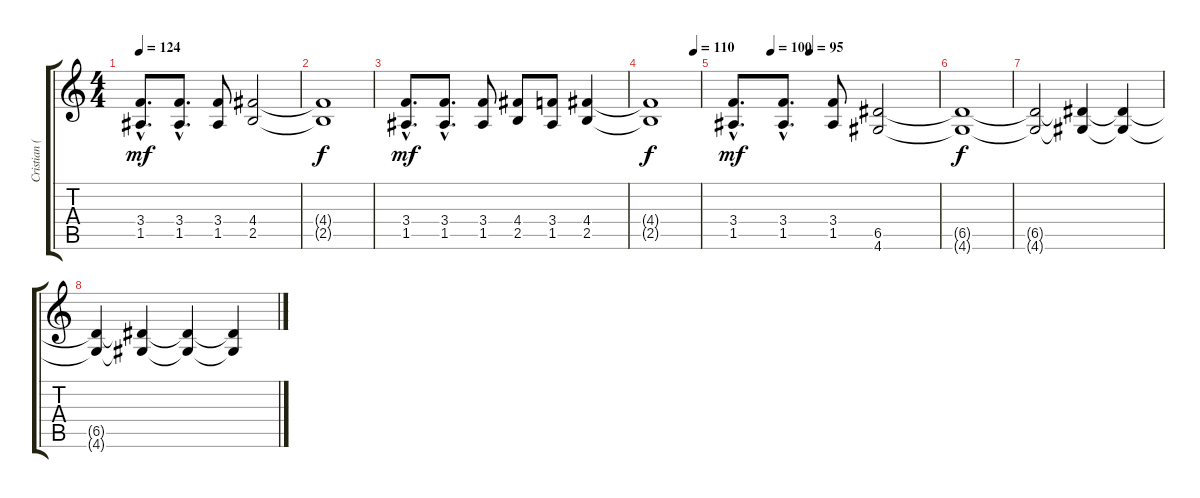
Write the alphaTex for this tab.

\track ("Cristian (guitarra)" "Cristian (") {instrument overdrivenguitar}
\staff {score tabs}
\tuning (E4 B3 G3 D3 A2 E2) {hide}
\ts (4 4)
\tempo 124
\clef g2
\ks c
(3.4{hac} 1.5{hac}).8{d dy mf} (3.4{hac} 1.5{hac}).8{d} (3.4 1.5).8 (4.4 2.5).2 |
(4.4{t} 2.5{t}).1{dy f} |
(3.4{hac} 1.5{hac}).8{d dy mf} (3.4{hac} 1.5{hac}).8{d} (3.4 1.5).8 (4.4 2.5).8 (3.4 1.5).8 (4.4 2.5).4 |
\tempo (110 0.875)
(4.4{t} 2.5{t}).1{dy f} |
\tempo (100 0.1875)
\tempo (95 0.375)
(3.4{hac} 1.5{hac}).8{d dy mf} (3.4{hac} 1.5{hac}).8{d} (3.4 1.5).8 (6.5 4.6).2 |
(6.5{t} 4.6{t}).1{dy f} |
(6.5{t} 4.6{t}).2{volume 12} (6.5{t} 4.6{t}).4{volume 11} (6.5{t} 4.6{t}).4{volume 10} |
(6.5{t} 4.6{t}).4{volume 9} (6.5{t} 4.6{t}).4{volume 8} (6.5{t} 4.6{t}).4{volume 7} (6.5{t} 4.6{t}).4{volume 6}
